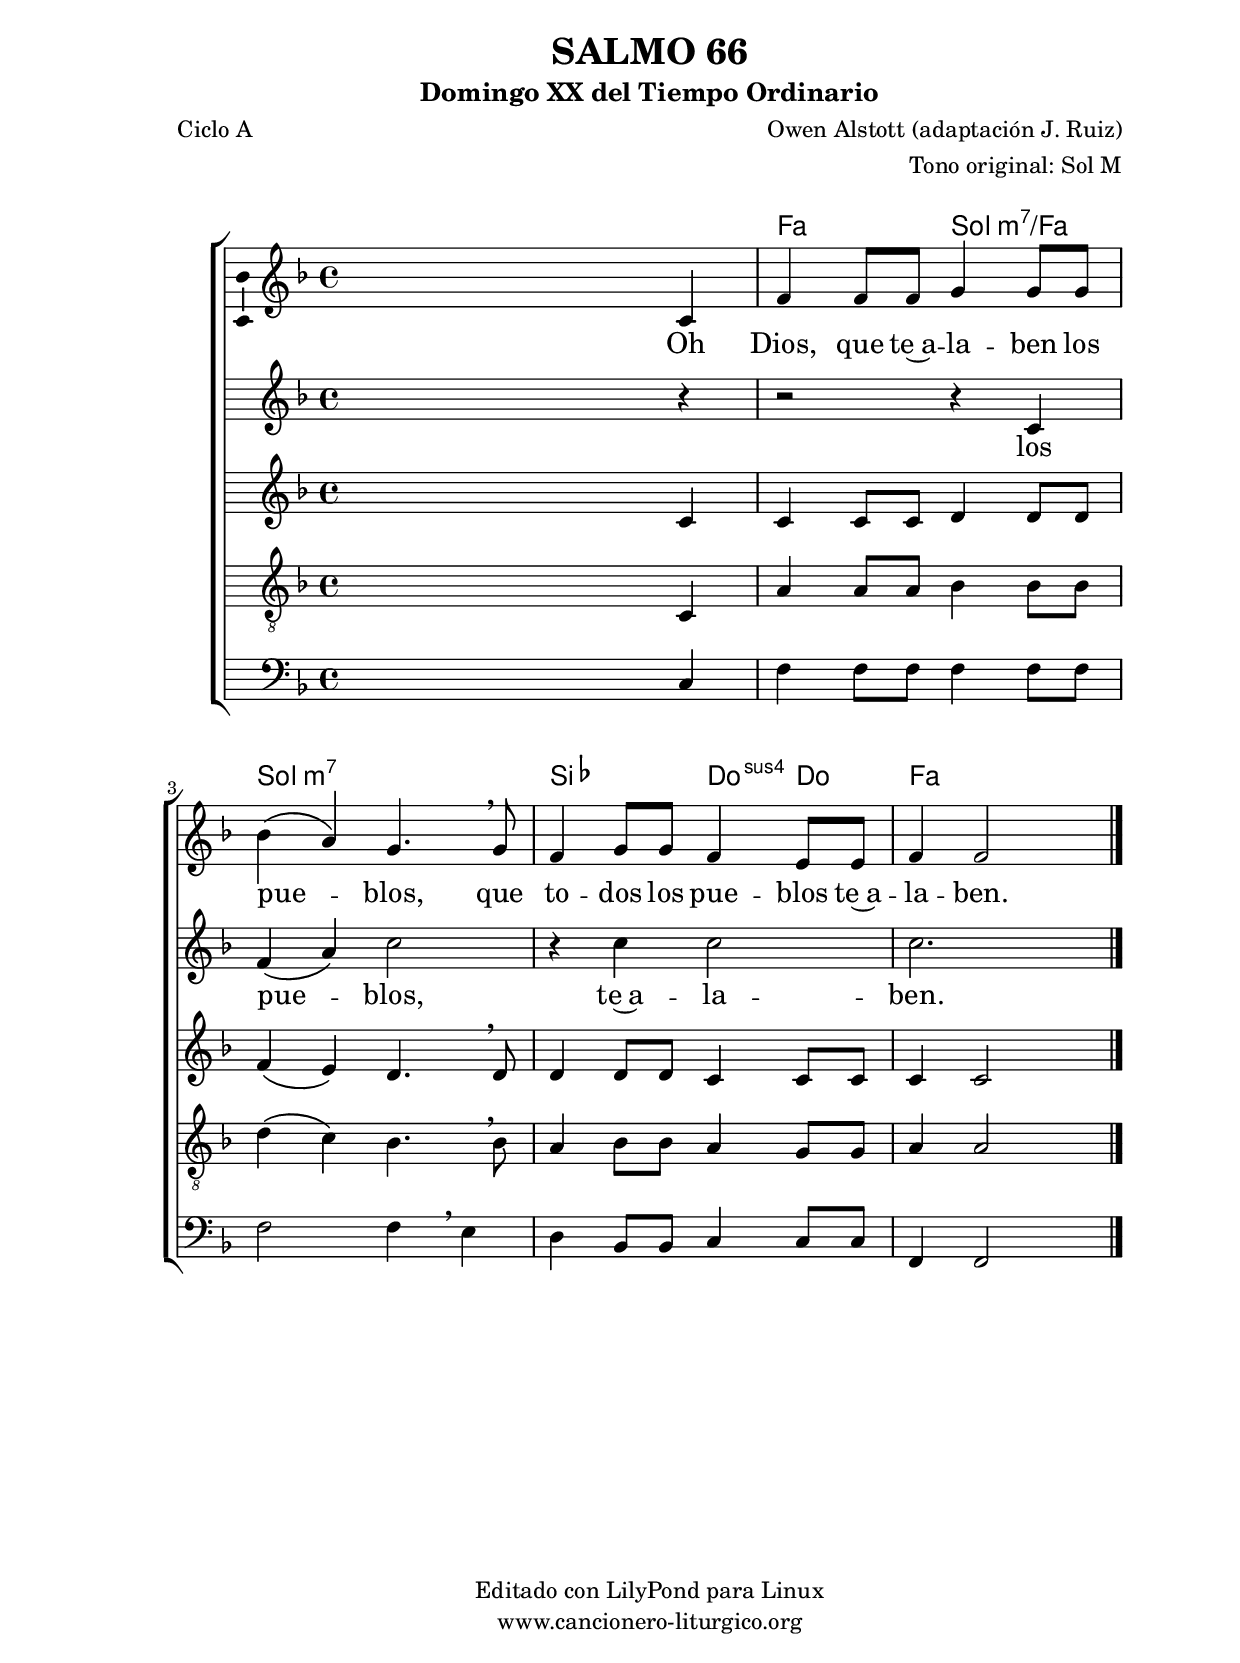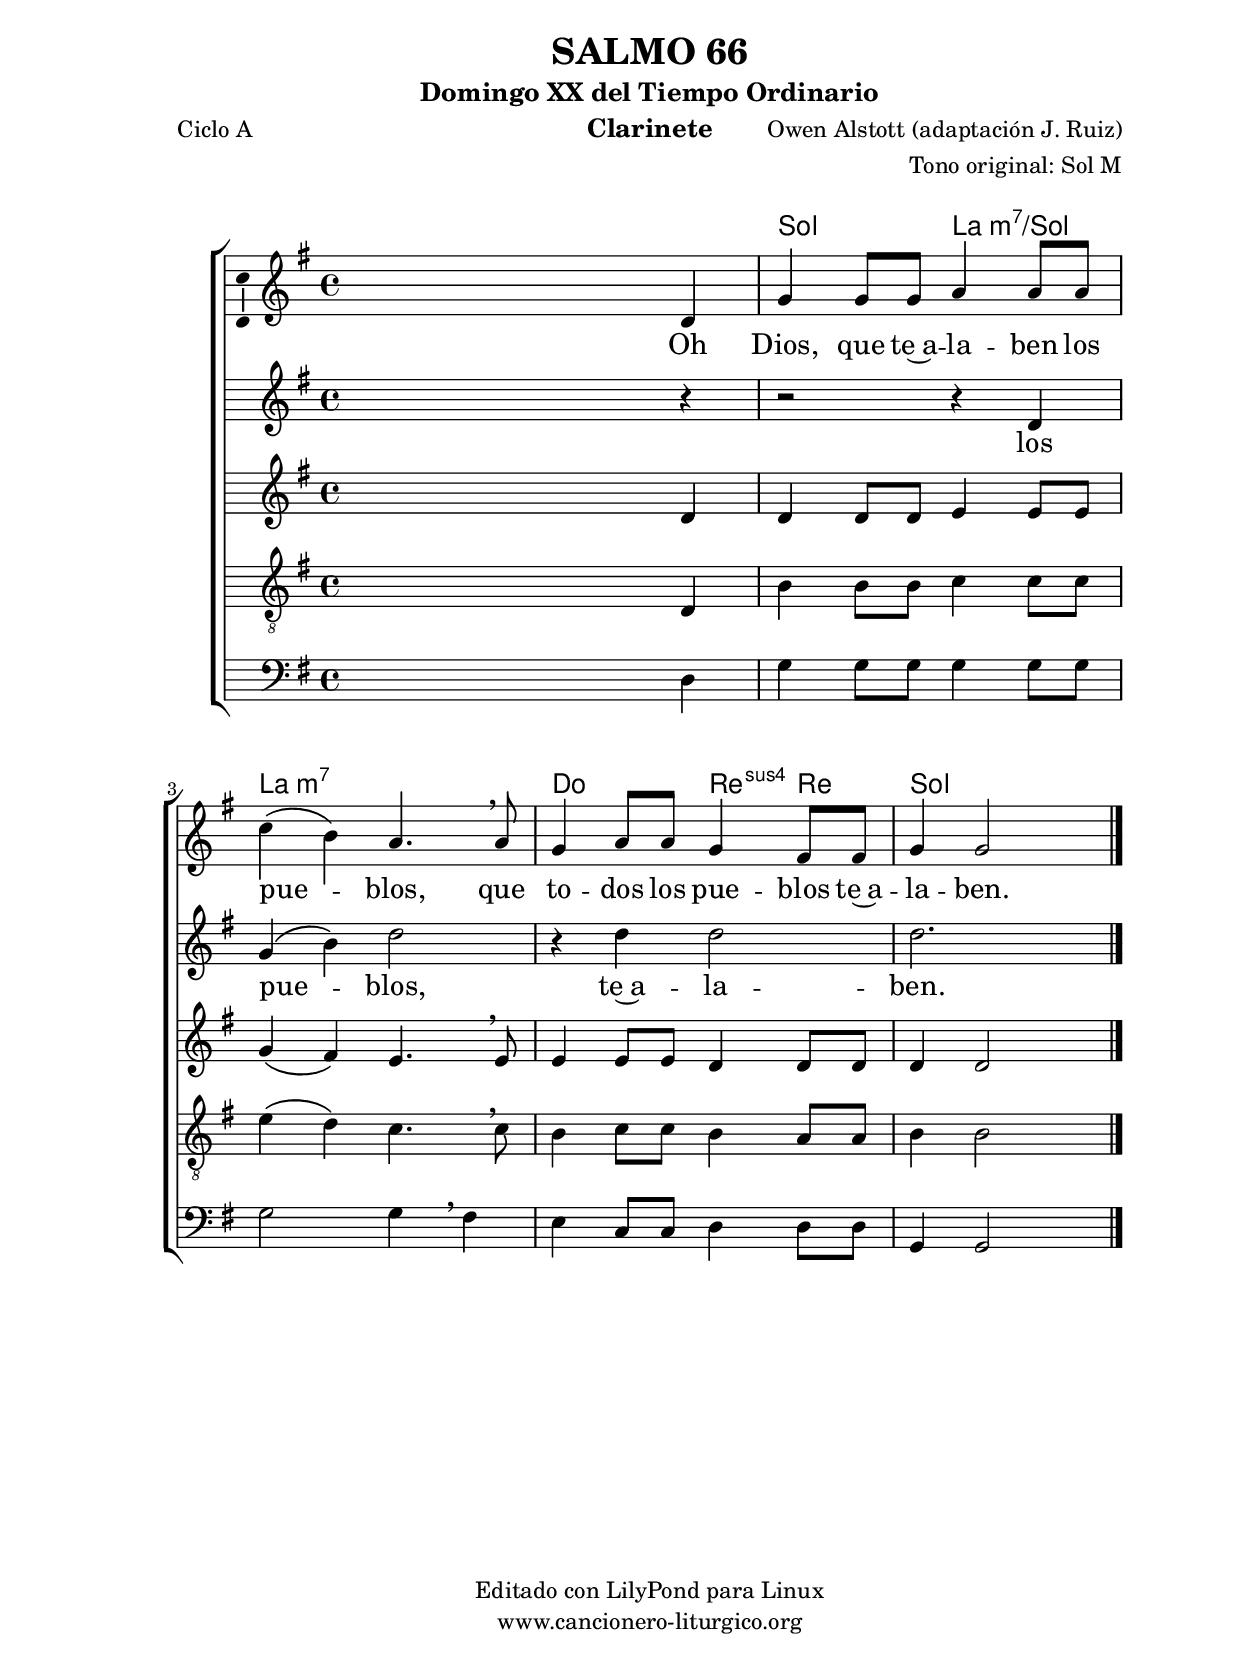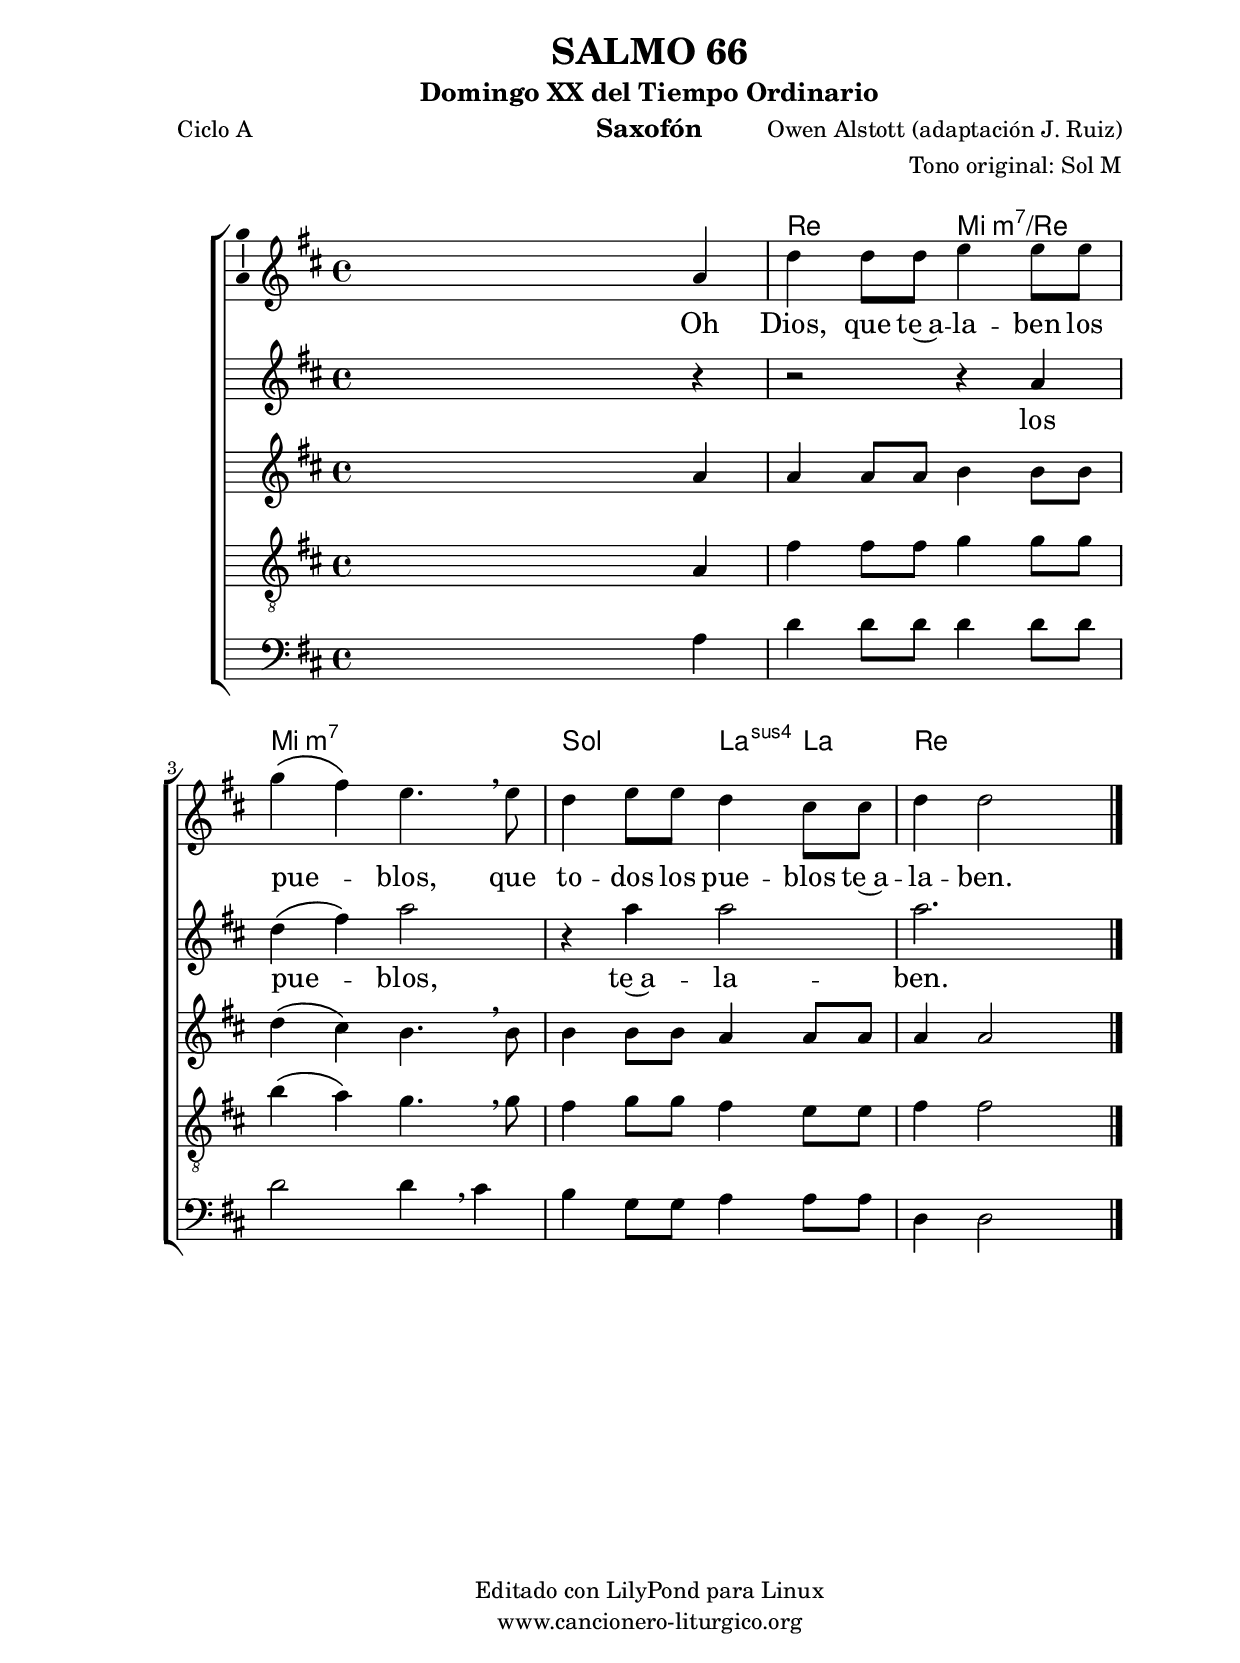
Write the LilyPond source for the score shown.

%
%para convertir .midi en .wav:
%timidity filename.midi -Ow -o finename.wav
%
%
%Para convertir de .wav a .mp3:
%lame -h -m j filename.wav
%
%
%para escuchar el midi:
%timidity nombrefichero.midi
%


%versión de lilypond para la que se ha escrito esta partitura:
\version "2.16.0"

	%Tamaño papel
	#(set-default-paper-size "a4")
	%Tamaño partitura
	#(set-global-staff-size 20)
	%No responde al pulsar sobre una nota
	#(ly:set-option 'point-and-click #f)

%parámetros del encabezamiento:
\header {
	title = "SALMO 66"
	subtitle = "Domingo XX del Tiempo Ordinario"
	composer = "Owen Alstott (adaptación J. Ruiz)"
	poet = "Ciclo A"
	meter = ""
	arranger = "Tono original: Sol M"
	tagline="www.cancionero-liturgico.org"
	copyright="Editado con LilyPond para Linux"
	tiempo = "Ordinario"
	usos = "Salmo"
	letra = "Oh Dios, que te alaben los pueblos, que todos los pueblos te alaben."
	}

%parámetros asociados al papel:
\paper  {
	oddHeaderMarkup = \markup {\fill-line { \on-the-fly #not-first-page \fromproperty #'header:title \on-the-fly #not-first-page \fromproperty #'header:composer }}
	evenHeaderMarkup = \markup {\fill-line { \fromproperty #'header:composer \fromproperty #'header:title }}
	#(set-paper-size "a4")
	print-page-number = ##f
	first-page-number = 1
	print-first-page-number = ##f
%	head-separation = 3.0 \cm
	top-margin = 2.0 \cm
	bottom-margin = 0.5\cm
%%%	bottom-margin = -1.0\cm
	left-margin = 3.0 \cm
	line-width = 16.0 \cm 
	indent = 8\mm
	interscoreline = 2.\mm
	between-system-space = 15\mm
%	para que las partituras no llenen la hoja:
	ragged-bottom = ##t
%	idem para la última hoja:
	ragged-last-bottom = ##f
%	para que las partituras llenen el ancho del papel:
	ragged-last = ##f
	after-title-space = 2.5 \cm
%page-count=1
%system-count=8

	%Flexible Vertical Spacing
%	markup-markup-spacing =
%	#'((basic-distance . 15) (minimum-distance . 15) (padding . 3))
	markup-system-spacing =
	#'((basic-distance . 15) (minimum-distance . 15) (padding . 3))
	system-system-spacing =
	#'((basic-distance . 15) (minimum-distance . 15) (padding . 3))
	score-system-spacing =
	#'((basic-distance . 15) (minimum-distance . 15) (padding . 5))
%	top-system-spacing = % header
%	#'((basic-distance . 8) (minimum-distance . 0) (padding . 3))
%	top-markup-spacing =
%	#'((basic-distance . 20) (minimum-distance . 20) (padding . 3))
	last-bottom-spacing = % footer
	#'((basic-distance . 5) (minimum-distance . 5) (padding . 3))
%	score-markup-spacing =
%	#'((basic-distance . 16) (minimum-distance . 13) (padding . 3))

	}


%parámetros que afectan a toda la partitura:
global =  {
	%clave de sol (G):
	\clef G
	%armadura:
	\transpose g f
	\key g \major
	\tempo 4=80
	\set Score.tempoHideNote = ##t
	}


acordes = {
	\italianChords
	\chordmode {
	\transpose g f
{
s1 g2 a:m7/g a:m7 a:m7 c d4:sus4 d g1
	}
	}
}


melodia = 
	\transpose g f
{
	\relative c'{
	\time 4/4

s2 s4 d4
g4 g8 g a4 a8 a
c4 \(b\) a4. \breathe a8
g4 a8 a g4 fis8 fis
g4 g2 s4

	\bar "|."
	}
	}


melodiadisc = 
	\transpose g f
{
	\relative c'{
	\time 4/4

s2 s4 r4
r2 r4 d4
g4 \(b\) d2
r4 d4 d2
d2. s4

	\bar "|."
	}
	}

melodiados = 
	\transpose g f
{
	\relative c'{
	\time 4/4

s2 s4 d4
d4 d8 d e4 e8 e
g4 \(fis\) e4. \breathe e8
e4 e8 e d4 d8 d
d4 d2 s4

	\bar "|."
	}
	}


melodiatres = 
	\transpose g f
{
	\relative c{

%clave de fa (F):
%\clef F
\clef "G_8"

	\time 4/4

s2 s4 d4
b'4 b8 b c4 c8 c
e4 \(d\) c4. \breathe c8
b4 c8 c b4 a8 a
b4 b2 s4

	\bar "|."
	}
	}

melodiacuatro = 
	\transpose g f
{
	\relative c{

%clave de fa (F):
\clef F

	\time 4/4

s2 s4 d4
g4 g8 g g4 g8 g
g2 g4 \breathe fis4
e4 c8 c d4 d8 d
g,4 g2 s4

	\bar "|."
	}
	}


texto = \lyricmode {
Oh Dios, que te~a -- la -- ben los pue -- _ blos,
que to -- dos los pue -- blos te~a -- la -- ben.
	}

textodisc = \lyricmode {
los pue -- _ blos,
te~a -- la -- ben.
	}


acordesStaff = \context ChordNames = acordesStaff <<
	\set chordChanges = ##t
	\acordes
	>>


vozStaff = \context Voice = vozStaff
\with {\consists "Ambitus_engraver"}
<<
%	\set Staff.instrumentName = ""
%	\set Staff.shortInstrumentName = ""
%	\set Staff.midiInstrument = #"clarinet"
%	\set Staff.midiInstrument = #"cello"
%	\set Staff.midiInstrument = #"flute"
	\set Staff.midiInstrument = #"electric guitar (jazz)"
%	\set Staff.midiInstrument = #"english horn"
%	\set Staff.midiInstrument = #"violin"
%	\set Staff.midiInstrument = #"glockenspiel"
	\set Staff.midiMinimumVolume = #0.7
	\set Staff.midiMaximumVolume = #0.9
	\global
	\melodia
	>>

vozdiscStaff = \context Voice = vozdiscStaff
<<
%	\set Staff.instrumentName = "Saxofón"
%	\set Staff.shortInstrumentName = "S"
	\override Staff.StaffSymbol #'staff-space = #(magstep -0.35)
	\set Staff.midiInstrument = #"violin"
	\set Staff.midiMinimumVolume = #0.4
	\set Staff.midiMaximumVolume = #0.5
%Cambio tono para saxofón (DESDE tono de clarinete)
%El segundo comando escribe la partitura en el tono del saxofón
%El primer comando hace que el fichero midi, a pesar de lo anterior, suene en el mismo tono que el resto de la partitura
%%%%%\transposition f'
%%%%%\transpose d a,
{
	\global
	\melodiadisc
}
	>>

vozdosStaff = \context Voice = vozdosStaff
<<
%	\set Staff.instrumentName = "Clarinete 1"
%	\set Staff.shortInstrumentName = "C1"
	\override Staff.StaffSymbol #'staff-space = #(magstep -0.35)
	\set Staff.midiInstrument = #"english horn"
	\set Staff.midiMinimumVolume = #0.4
	\set Staff.midiMaximumVolume = #0.5
	\global
	\melodiados
	>>

voztresStaff = \context Voice = voztresStaff
<<
%	\set Staff.instrumentName = "Clarinete 2"
%	\set Staff.shortInstrumentName = "C2"
	\override Staff.StaffSymbol #'staff-space = #(magstep -0.35)
	\set Staff.midiInstrument = #"violin"
	\set Staff.midiMinimumVolume = #0.4
	\set Staff.midiMaximumVolume = #0.5
	\global
	\melodiatres
	>>

vozcuatroStaff = \context Voice = vozcuatroStaff
<<
%	\set Staff.instrumentName = "Bajo"
%	\set Staff.shortInstrumentName = "B"
	\override Staff.StaffSymbol #'staff-space = #(magstep -0.35)
	\set Staff.midiInstrument = #"electric bass (finger)"
	\set Staff.midiMinimumVolume = #0.9
	\set Staff.midiMaximumVolume = #0.9
	\global
	\relative c' \melodiacuatro
	>>

textoStaff = \context Lyrics = textoStaff <<
	\lyricsto vozStaff \texto
	>>

textodiscStaff = \context Lyrics = textodiscStaff <<
	\lyricsto vozdiscStaff \textodisc
	>>


\book {
	\score {
		\context ChoirStaff {
%			\override StaffGroup.SystemStartBracket #'collapse-height = #1
%			\override Score.SystemStartBar #'collapse-height = #1
			<<
			\acordesStaff
			\vozStaff
			\textoStaff
			\vozdiscStaff
			\textodiscStaff
			\vozdosStaff
			\voztresStaff
			\vozcuatroStaff
			>>
			}
		\layout {
	    		\context {
				\Lyrics
				\override LyricText #'font-size = #2
				}
	   		 \context {
				\Score
				%fontSize = #3
				\override StaffSymbol #'staff-space = #(magstep +3)
				%\override Beam #'thickness = #0.55
				%\override SpacingSpanner #'spacing-increment = #1.0
				%\override Slur #'height-limit = #1.5
				}
			}
		}
	\score {
		\unfoldRepeats
		\context ChoirStaff {
			<<
			\acordesStaff
			\vozStaff
			\vozdiscStaff
			\vozdosStaff
			\voztresStaff
			\vozcuatroStaff
			>>
			}
		\midi {
	  		\context {
	  			\Score
				tempoWholesPerMinute = #(ly:make-moment 70 4)
				}
			}
		}
	}

%Partitura para clarinete
#(define output-suffix "C")
\book {
	\header{
		instrument = "Clarinete"
		}
	\score {
		\context ChoirStaff {
%			\override StaffGroup.SystemStartBracket #'collapse-height = #1
%			\override Score.SystemStartBar #'collapse-height = #1
\transpose c d
			<<
			\acordesStaff
			\vozStaff
			\textoStaff
			\vozdiscStaff
			\textodiscStaff
			\vozdosStaff
			\voztresStaff
			\vozcuatroStaff
			>>
			}
		\layout {
	    		\context {
				\Lyrics
				\override LyricText #'font-size = #2
				}
	   		 \context {
				\Score
				%fontSize = #3
				\override StaffSymbol #'staff-space = #(magstep +3)
				%\override Beam #'thickness = #0.55
				%\override SpacingSpanner #'spacing-increment = #1.0
				%\override Slur #'height-limit = #1.5
				}
			}
		}
	}

%Partitura para saxofón
#(define output-suffix "S")
\book {
	\header{
		instrument = "Saxofón"
		}
	\score {
		\context ChoirStaff {
%			\override StaffGroup.SystemStartBracket #'collapse-height = #1
%			\override Score.SystemStartBar #'collapse-height = #1
\transpose c a
			<<
			\acordesStaff
			\vozStaff
			\textoStaff
			\vozdiscStaff
			\textodiscStaff
			\vozdosStaff
			\voztresStaff
			\vozcuatroStaff
			>>
			}
		\layout {
	    		\context {
				\Lyrics
				\override LyricText #'font-size = #2
				}
	   		 \context {
				\Score
				%fontSize = #3
				\override StaffSymbol #'staff-space = #(magstep +3)
				%\override Beam #'thickness = #0.55
				%\override SpacingSpanner #'spacing-increment = #1.0
				%\override Slur #'height-limit = #1.5
				}
			}
		}
	}

